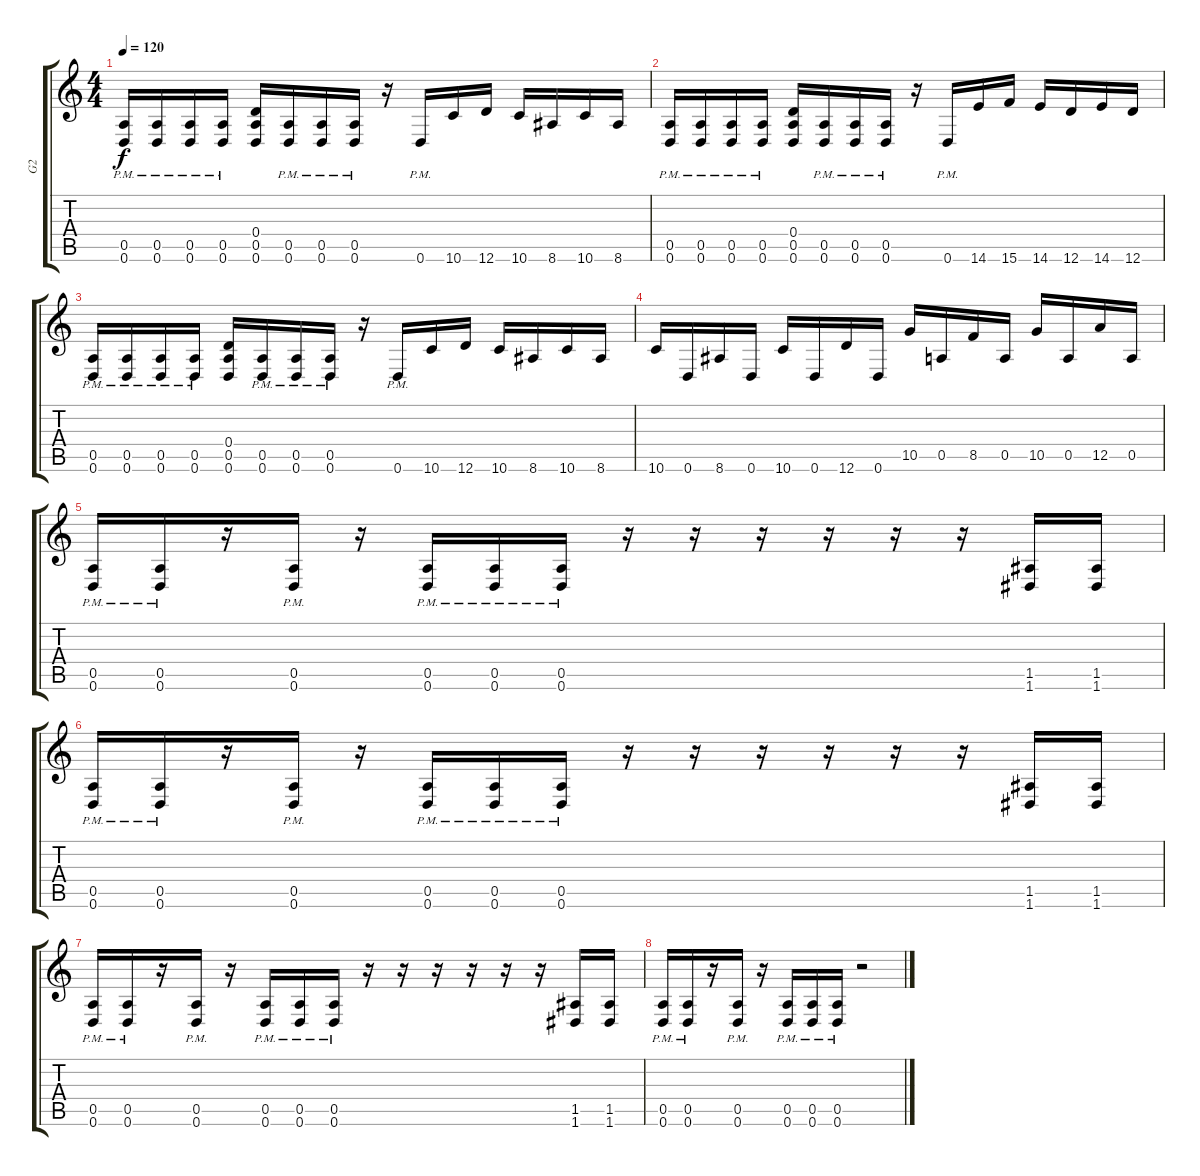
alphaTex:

\track ("G2" "G2") {instrument overdrivenguitar}
\staff {score tabs}
\tuning (E4 B3 G3 D3 A2 D2) {hide}
\ts (4 4)
\tempo 120
\clef g2
\ks c
(0.5{pm} 0.6{pm}).16{dy f} (0.5{pm} 0.6{pm}).16 (0.5{pm} 0.6{pm}).16 (0.5{pm} 0.6{pm}).16 (0.4 0.5 0.6).16 (0.5{pm} 0.6{pm}).16 (0.5{pm} 0.6{pm}).16 (0.5{pm} 0.6{pm}).16 r.16 0.6{pm}.16 10.6.16 12.6.16 10.6.16 8.6.16 10.6.16 8.6.16 |
(0.5{pm} 0.6{pm}).16 (0.5{pm} 0.6{pm}).16 (0.5{pm} 0.6{pm}).16 (0.5{pm} 0.6{pm}).16 (0.4 0.5 0.6).16 (0.5{pm} 0.6{pm}).16 (0.5{pm} 0.6{pm}).16 (0.5{pm} 0.6{pm}).16 r.16 0.6{pm}.16 14.6.16 15.6.16 14.6.16 12.6.16 14.6.16 12.6.16 |
(0.5{pm} 0.6{pm}).16 (0.5{pm} 0.6{pm}).16 (0.5{pm} 0.6{pm}).16 (0.5{pm} 0.6{pm}).16 (0.4 0.5 0.6).16 (0.5{pm} 0.6{pm}).16 (0.5{pm} 0.6{pm}).16 (0.5{pm} 0.6{pm}).16 r.16 0.6{pm}.16 10.6.16 12.6.16 10.6.16 8.6.16 10.6.16 8.6.16 |
10.6.16 0.6.16 8.6.16 0.6.16 10.6.16 0.6.16 12.6.16 0.6.16 10.5.16 0.5.16 8.5.16 0.5.16 10.5.16 0.5.16 12.5.16 0.5.16 |
(0.5{pm} 0.6{pm}).16 (0.5{pm} 0.6{pm}).16 r.16 (0.5{pm} 0.6{pm}).16 r.16 (0.5{pm} 0.6{pm}).16 (0.5{pm} 0.6{pm}).16 (0.5{pm} 0.6{pm}).16 r.16 r.16 r.16 r.16 r.16 r.16 (1.5 1.6).16 (1.5 1.6).16 |
(0.5{pm} 0.6{pm}).16 (0.5{pm} 0.6{pm}).16 r.16 (0.5{pm} 0.6{pm}).16 r.16 (0.5{pm} 0.6{pm}).16 (0.5{pm} 0.6{pm}).16 (0.5{pm} 0.6{pm}).16 r.16 r.16 r.16 r.16 r.16 r.16 (1.5 1.6).16 (1.5 1.6).16 |
(0.5{pm} 0.6{pm}).16 (0.5{pm} 0.6{pm}).16 r.16 (0.5{pm} 0.6{pm}).16 r.16 (0.5{pm} 0.6{pm}).16 (0.5{pm} 0.6{pm}).16 (0.5{pm} 0.6{pm}).16 r.16 r.16 r.16 r.16 r.16 r.16 (1.5 1.6).16 (1.5 1.6).16 |
(0.5{pm} 0.6{pm}).16 (0.5{pm} 0.6{pm}).16 r.16 (0.5{pm} 0.6{pm}).16 r.16 (0.5{pm} 0.6{pm}).16 (0.5{pm} 0.6{pm}).16 (0.5{pm} 0.6{pm}).16 r.2
